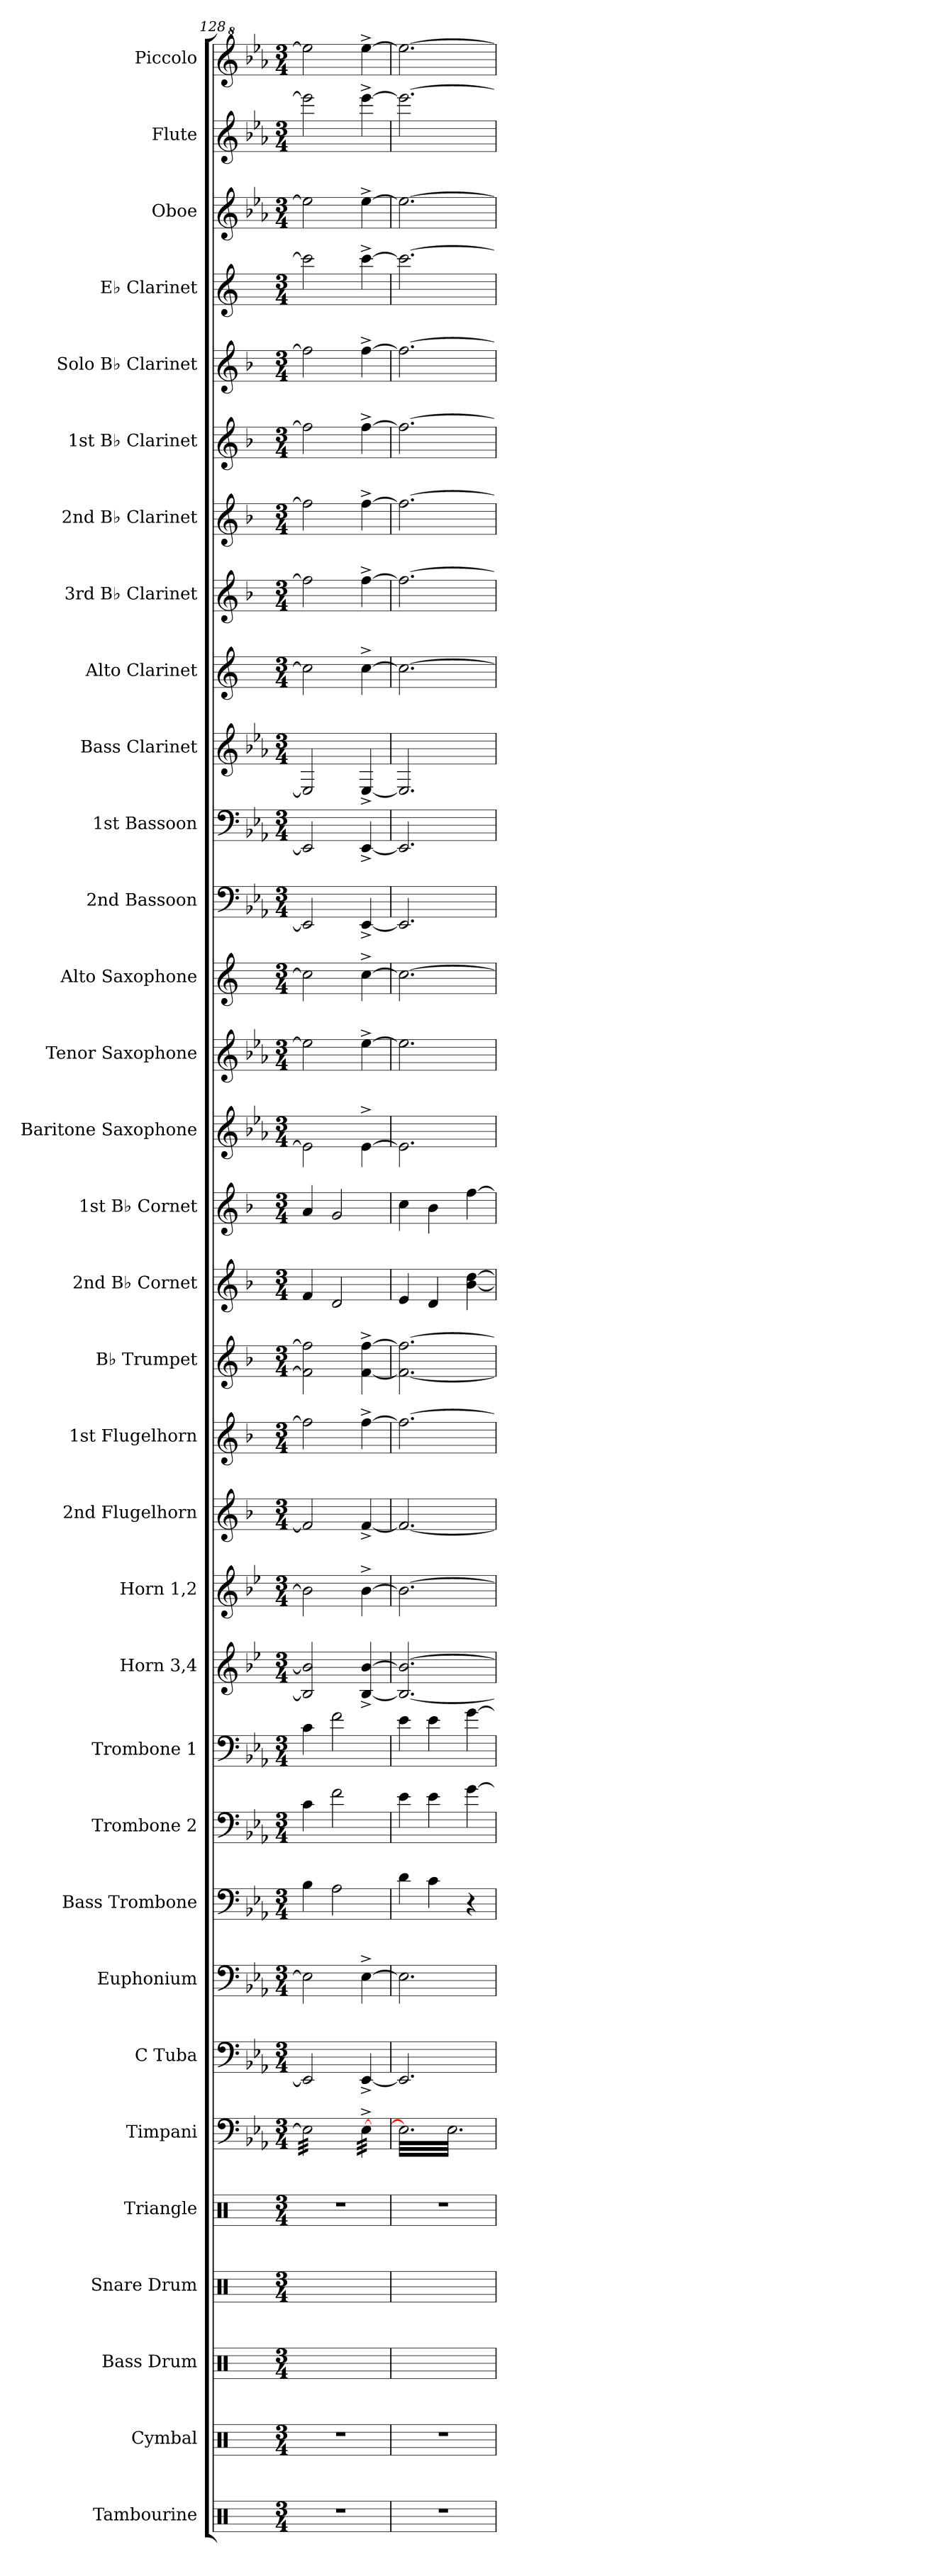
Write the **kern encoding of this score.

**kern	**kern	**kern	**kern	**kern	**kern	**kern	**kern	**kern	**kern	**kern	**kern	**kern	**kern	**kern	**kern	**kern	**kern	**kern	**kern	**kern	**kern	**kern	**kern	**kern	**kern	**kern	**kern	**kern	**kern	**kern	**kern	**kern
*part33	*part32	*part31	*part30	*part29	*part28	*part27	*part26	*part25	*part24	*part23	*part22	*part21	*part20	*part19	*part18	*part17	*part16	*part15	*part14	*part13	*part12	*part11	*part10	*part9	*part8	*part7	*part6	*part5	*part4	*part3	*part2	*part1
*staff33	*staff32	*staff31	*staff30	*staff29	*staff28	*staff27	*staff26	*staff25	*staff24	*staff23	*staff22	*staff21	*staff20	*staff19	*staff18	*staff17	*staff16	*staff15	*staff14	*staff13	*staff12	*staff11	*staff10	*staff9	*staff8	*staff7	*staff6	*staff5	*staff4	*staff3	*staff2	*staff1
*I"Tambourine	*I"Cymbal	*I"Bass Drum	*I"Snare Drum	*I"Triangle	*I"Timpani	*I"C Tuba	*I"Euphonium	*I"Bass Trombone	*I"Trombone 2	*I"Trombone 1	*I"Horn 3,4	*I"Horn 1,2	*I"2nd Flugelhorn	*I"1st Flugelhorn	*I"B♭ Trumpet	*I"2nd B♭ Cornet	*I"1st B♭ Cornet	*I"Baritone Saxophone	*I"Tenor Saxophone	*I"Alto Saxophone	*I"2nd Bassoon	*I"1st Bassoon	*I"Bass Clarinet	*I"Alto Clarinet	*I"3rd B♭ Clarinet	*I"2nd B♭ Clarinet	*I"1st B♭ Clarinet	*I"Solo B♭ Clarinet	*I"E♭ Clarinet	*I"Oboe	*I"Flute	*I"Piccolo
*I'Tamb.	*I'Cym.	*I'B. Dr.	*I'Sn. Dr.	*I'Trgl.	*I'Timp.	*I'C Tu.	*I'Eu.	*I'B. Trb.	*I'Trb. 2	*I'Trb. 1	*I'Hn. 3,4	*I'Hn. 1,2	*I'2nd Flghn.	*I'1st Flghn.	*I'B♭ Tpt.	*I'2nd B♭ Cnt.	*I'1st B♭ Cnt.	*I'Bar. Sax.	*I'T. Sax.	*I'A. Sax.	*I'2nd Bsn.	*I'1st Bsn.	*I'B. Cl.	*I'A. Cl.	*I'3rd B♭ Cl.	*I'2nd B♭ Cl.	*I'1st B♭ Cl.	*I'Solo B♭ Cl.	*I'E♭ Cl.	*I'Ob.	*I'Fl.	*I'Picc.
*clefX	*clefX	*clefX	*clefX	*clefX	*clefF4	*clefF4	*clefF4	*clefF4	*clefF4	*clefF4	*clefG2	*clefG2	*clefG2	*clefG2	*clefG2	*clefG2	*clefG2	*clefG2	*clefG2	*clefG2	*clefF4	*clefF4	*clefG2	*clefG2	*clefG2	*clefG2	*clefG2	*clefG2	*clefG2	*clefG2	*clefG2	*clefG^2
*	*	*	*	*	*	*	*	*	*	*	*ITrd4c7	*ITrd4c7	*ITrd1c2	*ITrd1c2	*ITrd1c2	*ITrd1c2	*ITrd1c2	*ITrd12c21	*ITrd8c14	*ITrd5c9	*	*	*ITrd8c14	*ITrd5c9	*ITrd1c2	*ITrd1c2	*ITrd1c2	*ITrd1c2	*ITrd-2c-3	*	*	*ITrd-7c-12
*k[]	*k[]	*k[]	*k[]	*k[]	*k[b-e-a-]	*k[b-e-a-]	*k[b-e-a-]	*k[b-e-a-]	*k[b-e-a-]	*k[b-e-a-]	*k[b-e-a-]	*k[b-e-a-]	*k[b-e-a-]	*k[b-e-a-]	*k[b-e-a-]	*k[b-e-a-]	*k[b-e-a-]	*k[b-e-a-]	*k[b-e-a-]	*k[b-e-a-]	*k[b-e-a-]	*k[b-e-a-]	*k[b-e-a-]	*k[b-e-a-]	*k[b-e-a-]	*k[b-e-a-]	*k[b-e-a-]	*k[b-e-a-]	*k[b-e-a-]	*k[b-e-a-]	*k[b-e-a-]	*k[b-e-a-]
*C:	*C:	*C:	*C:	*C:	*E-:	*E-:	*E-:	*E-:	*E-:	*E-:	*E-:	*E-:	*E-:	*E-:	*E-:	*E-:	*E-:	*E-:	*E-:	*E-:	*E-:	*E-:	*E-:	*E-:	*E-:	*E-:	*E-:	*E-:	*E-:	*E-:	*E-:	*E-:
*M3/4	*M3/4	*M3/4	*M3/4	*M3/4	*M3/4	*M3/4	*M3/4	*M3/4	*M3/4	*M3/4	*M3/4	*M3/4	*M3/4	*M3/4	*M3/4	*M3/4	*M3/4	*M3/4	*M3/4	*M3/4	*M3/4	*M3/4	*M3/4	*M3/4	*M3/4	*M3/4	*M3/4	*M3/4	*M3/4	*M3/4	*M3/4	*M3/4
=128	=128	=128	=128	=128	=128	=128	=128	=128	=128	=128	=128	=128	=128	=128	=128	=128	=128	=128	=128	=128	=128	=128	=128	=128	=128	=128	=128	=128	=128	=128	=128	=128
*	*	*	*	*	*tremolo	*	*	*	*	*	*	*	*	*	*	*	*	*	*	*	*	*	*	*	*	*	*	*	*	*	*	*
2.r	2.r	2R\]	2.R\	2.r	32E-\]LLL	2EE-/]	2E-\]	4B-\	4c\	4c\	2E-/] 2e-/]	2e-\]	2e-/]	2ee-\]	2e-\] 2ee-\]	4e-/	4g/	2E-\]	2e-\]	2e-\]	2EE-/]	2EE-/]	2EE-/]	2e-\]	2ee-\]	2ee-\]	2ee-\]	2ee-\]	2eee-\]	2ee-\]	2eee-\]	2eeee-\]
.	.	.	.	.	32E-\	.	.	.	.	.	.	.	.	.	.	.	.	.	.	.	.	.	.	.	.	.	.	.	.	.	.	.
.	.	.	.	.	32E-\	.	.	.	.	.	.	.	.	.	.	.	.	.	.	.	.	.	.	.	.	.	.	.	.	.	.	.
.	.	.	.	.	32E-\	.	.	.	.	.	.	.	.	.	.	.	.	.	.	.	.	.	.	.	.	.	.	.	.	.	.	.
.	.	.	.	.	32E-\	.	.	.	.	.	.	.	.	.	.	.	.	.	.	.	.	.	.	.	.	.	.	.	.	.	.	.
.	.	.	.	.	32E-\	.	.	.	.	.	.	.	.	.	.	.	.	.	.	.	.	.	.	.	.	.	.	.	.	.	.	.
.	.	.	.	.	32E-\	.	.	.	.	.	.	.	.	.	.	.	.	.	.	.	.	.	.	.	.	.	.	.	.	.	.	.
.	.	.	.	.	32E-\	.	.	.	.	.	.	.	.	.	.	.	.	.	.	.	.	.	.	.	.	.	.	.	.	.	.	.
.	.	.	.	.	32E-\	.	.	2A-\	2f\	2f\	.	.	.	.	.	2c/	2f/	.	.	.	.	.	.	.	.	.	.	.	.	.	.	.
.	.	.	.	.	32E-\	.	.	.	.	.	.	.	.	.	.	.	.	.	.	.	.	.	.	.	.	.	.	.	.	.	.	.
.	.	.	.	.	32E-\	.	.	.	.	.	.	.	.	.	.	.	.	.	.	.	.	.	.	.	.	.	.	.	.	.	.	.
.	.	.	.	.	32E-\	.	.	.	.	.	.	.	.	.	.	.	.	.	.	.	.	.	.	.	.	.	.	.	.	.	.	.
.	.	.	.	.	32E-\	.	.	.	.	.	.	.	.	.	.	.	.	.	.	.	.	.	.	.	.	.	.	.	.	.	.	.
.	.	.	.	.	32E-\	.	.	.	.	.	.	.	.	.	.	.	.	.	.	.	.	.	.	.	.	.	.	.	.	.	.	.
.	.	.	.	.	32E-\	.	.	.	.	.	.	.	.	.	.	.	.	.	.	.	.	.	.	.	.	.	.	.	.	.	.	.
.	.	.	.	.	32E-\JJJ	.	.	.	.	.	.	.	.	.	.	.	.	.	.	.	.	.	.	.	.	.	.	.	.	.	.	.
.	.	[4R^\	.	.	[32E-^\LLL	[4EE-^/	[4E-^\	.	.	.	[4E-/^ [4e-/^	[4e-^\	[4e-^/	[4ee-^\	[4e-\^ [4ee-\^	.	.	[4E-^\	[4e-^\	[4e-^\	[4EE-^/	[4EE-^/	[4EE-^/	[4e-^\	[4ee-^\	[4ee-^\	[4ee-^\	[4ee-^\	[4eee-^\	[4ee-^\	[4eee-^\	[4eeee-^\
.	.	.	.	.	32E-^\	.	.	.	.	.	.	.	.	.	.	.	.	.	.	.	.	.	.	.	.	.	.	.	.	.	.	.
.	.	.	.	.	32E-^\	.	.	.	.	.	.	.	.	.	.	.	.	.	.	.	.	.	.	.	.	.	.	.	.	.	.	.
.	.	.	.	.	32E-^\	.	.	.	.	.	.	.	.	.	.	.	.	.	.	.	.	.	.	.	.	.	.	.	.	.	.	.
.	.	.	.	.	32E-^\	.	.	.	.	.	.	.	.	.	.	.	.	.	.	.	.	.	.	.	.	.	.	.	.	.	.	.
.	.	.	.	.	32E-^\	.	.	.	.	.	.	.	.	.	.	.	.	.	.	.	.	.	.	.	.	.	.	.	.	.	.	.
.	.	.	.	.	32E-^\	.	.	.	.	.	.	.	.	.	.	.	.	.	.	.	.	.	.	.	.	.	.	.	.	.	.	.
.	.	.	.	.	32E-^\JJJ	.	.	.	.	.	.	.	.	.	.	.	.	.	.	.	.	.	.	.	.	.	.	.	.	.	.	.
!!LO:PB:g=z
=129	=129	=129	=129	=129	=129	=129	=129	=129	=129	=129	=129	=129	=129	=129	=129	=129	=129	=129	=129	=129	=129	=129	=129	=129	=129	=129	=129	=129	=129	=129	=129	=129
2.r	2.r	2.R\]	2.R\	2.r	32E-\]LLL	2.EE-/]	2.E-\]	4d\	4e-\	4e-\	2.E-/_ 2.e-/_	2.e-\_	2.e-/_	2.ee-\_	2.e-\_ 2.ee-\_	4d/	4b-\	2.E-\]	2.e-\]	2.e-\_	2.EE-/]	2.EE-/]	2.EE-/]	2.e-\_	2.ee-\_	2.ee-\_	2.ee-\_	2.ee-\_	2.eee-\_	2.ee-\_	2.eee-\_	2.eeee-\_
.	.	.	.	.	32E-\	.	.	.	.	.	.	.	.	.	.	.	.	.	.	.	.	.	.	.	.	.	.	.	.	.	.	.
.	.	.	.	.	32E-\	.	.	.	.	.	.	.	.	.	.	.	.	.	.	.	.	.	.	.	.	.	.	.	.	.	.	.
.	.	.	.	.	32E-\	.	.	.	.	.	.	.	.	.	.	.	.	.	.	.	.	.	.	.	.	.	.	.	.	.	.	.
.	.	.	.	.	32E-\	.	.	.	.	.	.	.	.	.	.	.	.	.	.	.	.	.	.	.	.	.	.	.	.	.	.	.
.	.	.	.	.	32E-\	.	.	.	.	.	.	.	.	.	.	.	.	.	.	.	.	.	.	.	.	.	.	.	.	.	.	.
.	.	.	.	.	32E-\	.	.	.	.	.	.	.	.	.	.	.	.	.	.	.	.	.	.	.	.	.	.	.	.	.	.	.
.	.	.	.	.	32E-\	.	.	.	.	.	.	.	.	.	.	.	.	.	.	.	.	.	.	.	.	.	.	.	.	.	.	.
.	.	.	.	.	32E-\	.	.	4c\	4e-\	4e-\	.	.	.	.	.	4c/	4a-\	.	.	.	.	.	.	.	.	.	.	.	.	.	.	.
.	.	.	.	.	32E-\	.	.	.	.	.	.	.	.	.	.	.	.	.	.	.	.	.	.	.	.	.	.	.	.	.	.	.
.	.	.	.	.	32E-\	.	.	.	.	.	.	.	.	.	.	.	.	.	.	.	.	.	.	.	.	.	.	.	.	.	.	.
.	.	.	.	.	32E-\	.	.	.	.	.	.	.	.	.	.	.	.	.	.	.	.	.	.	.	.	.	.	.	.	.	.	.
.	.	.	.	.	32E-\	.	.	.	.	.	.	.	.	.	.	.	.	.	.	.	.	.	.	.	.	.	.	.	.	.	.	.
.	.	.	.	.	32E-\	.	.	.	.	.	.	.	.	.	.	.	.	.	.	.	.	.	.	.	.	.	.	.	.	.	.	.
.	.	.	.	.	32E-\	.	.	.	.	.	.	.	.	.	.	.	.	.	.	.	.	.	.	.	.	.	.	.	.	.	.	.
.	.	.	.	.	32E-\	.	.	.	.	.	.	.	.	.	.	.	.	.	.	.	.	.	.	.	.	.	.	.	.	.	.	.
.	.	.	.	.	32E-\	.	.	4r	[4g\	[4g\	.	.	.	.	.	[4a-\ [4cc\	[4ee-\	.	.	.	.	.	.	.	.	.	.	.	.	.	.	.
.	.	.	.	.	32E-\	.	.	.	.	.	.	.	.	.	.	.	.	.	.	.	.	.	.	.	.	.	.	.	.	.	.	.
.	.	.	.	.	32E-\	.	.	.	.	.	.	.	.	.	.	.	.	.	.	.	.	.	.	.	.	.	.	.	.	.	.	.
.	.	.	.	.	32E-\	.	.	.	.	.	.	.	.	.	.	.	.	.	.	.	.	.	.	.	.	.	.	.	.	.	.	.
.	.	.	.	.	32E-\	.	.	.	.	.	.	.	.	.	.	.	.	.	.	.	.	.	.	.	.	.	.	.	.	.	.	.
.	.	.	.	.	32E-\	.	.	.	.	.	.	.	.	.	.	.	.	.	.	.	.	.	.	.	.	.	.	.	.	.	.	.
.	.	.	.	.	32E-\	.	.	.	.	.	.	.	.	.	.	.	.	.	.	.	.	.	.	.	.	.	.	.	.	.	.	.
.	.	.	.	.	32E-\JJJ	.	.	.	.	.	.	.	.	.	.	.	.	.	.	.	.	.	.	.	.	.	.	.	.	.	.	.
*	*	*	*	*	*Xtremolo	*	*	*	*	*	*	*	*	*	*	*	*	*	*	*	*	*	*	*	*	*	*	*	*	*	*	*
=	=	=	=	=	=	=	=	=	=	=	=	=	=	=	=	=	=	=	=	=	=	=	=	=	=	=	=	=	=	=	=	=
*-	*-	*-	*-	*-	*-	*-	*-	*-	*-	*-	*-	*-	*-	*-	*-	*-	*-	*-	*-	*-	*-	*-	*-	*-	*-	*-	*-	*-	*-	*-	*-	*-
